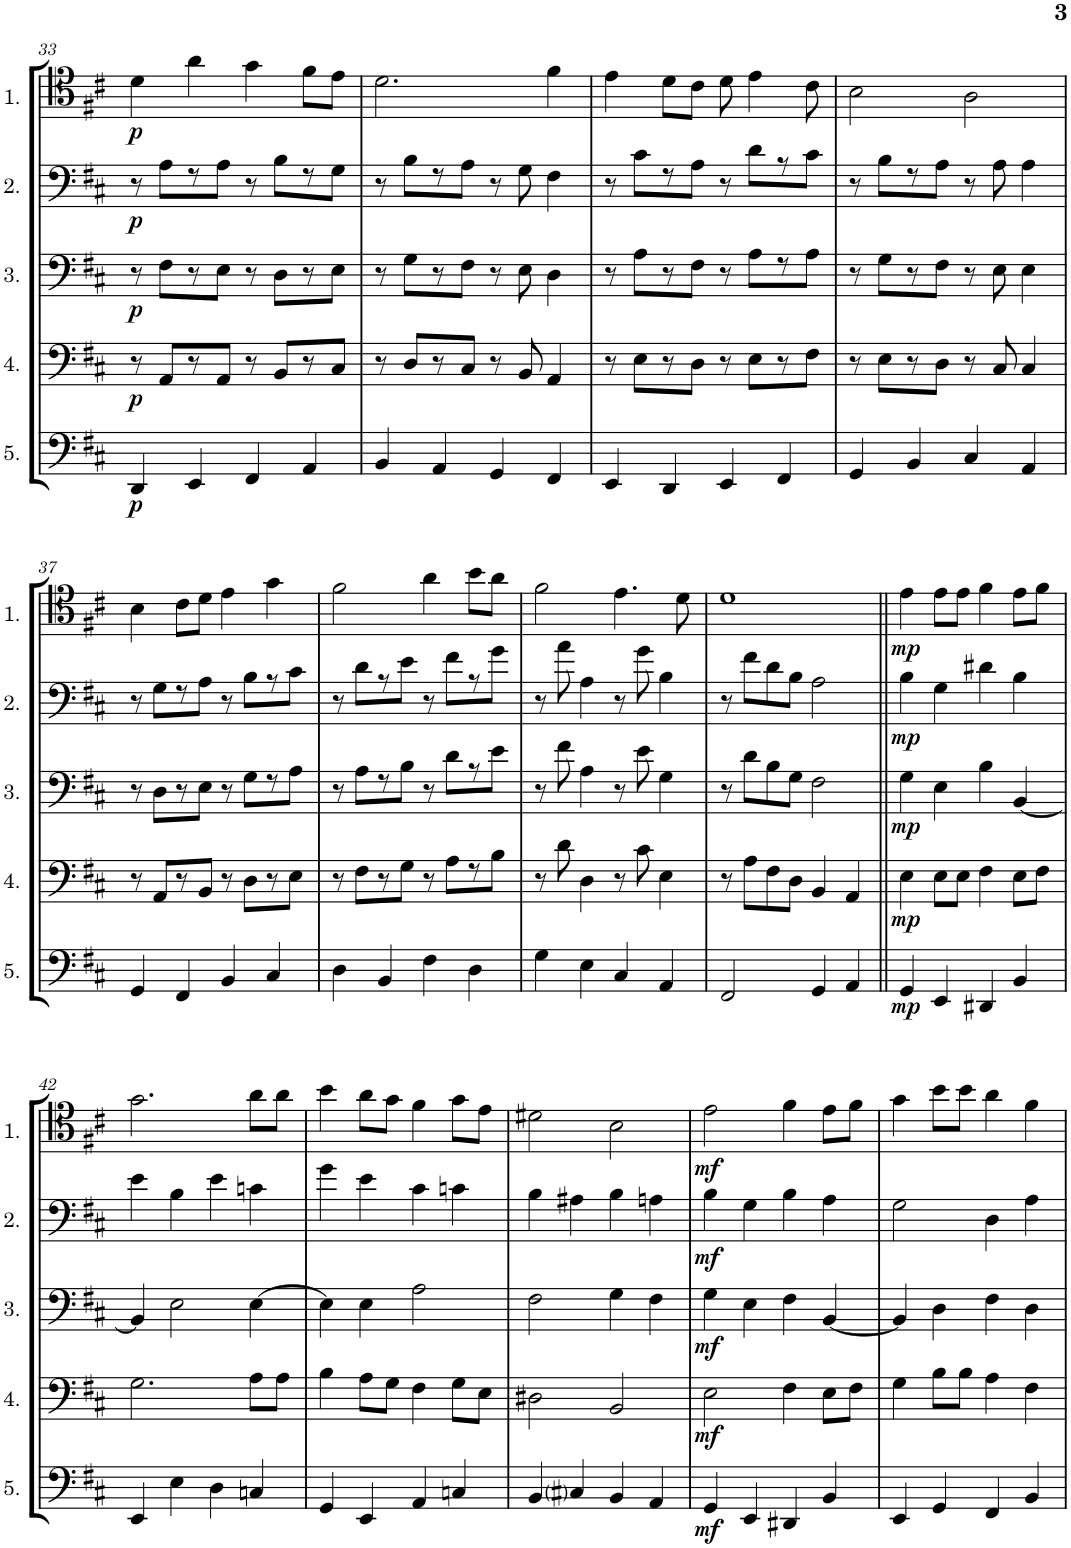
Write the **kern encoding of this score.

**kern	**dynam	**kern	**dynam	**kern	**dynam	**kern	**dynam	**kern	**dynam
*part5	*part5	*part4	*part4	*part3	*part3	*part2	*part2	*part1	*part1
*staff5	*staff5	*staff4	*staff4	*staff3	*staff3	*staff2	*staff2	*staff1	*staff1
*I"Cello 5	*	*I"Cello 4	*	*I"Cello 3	*	*I"Cello 2	*	*I"Cello 1	*
!!LO:PB:g=z
*clefF4	*	*clefF4	*	*clefF4	*	*clefF4	*	*clefC4	*
*k[f#c#]	*	*k[f#c#]	*	*k[f#c#]	*	*k[f#c#]	*	*k[f#c#]	*
*M4/4	*	*M4/4	*	*M4/4	*	*M4/4	*	*M4/4	*
=33	=33	=33	=33	=33	=33	=33	=33	=33	=33
!	!LO:DY:b	!	!LO:DY:b	!	!LO:DY:b	!	!LO:DY:b	!	!LO:DY:b
4DD/	p	8r	p	8r	p	8r	p	4d\	p
.	.	8AA/L	.	8F#\L	.	8A\L	.	.	.
4EE/	.	8r	.	8r	.	8r	.	4a\	.
.	.	8AA/J	.	8E\J	.	8A\J	.	.	.
4FF#/	.	8r	.	8r	.	8r	.	4g\	.
.	.	8BB/L	.	8D\L	.	8B\L	.	.	.
4AA/	.	8r	.	8r	.	8r	.	8f#\L	.
.	.	8C#/J	.	8E\J	.	8G\J	.	8e\J	.
=34	=34	=34	=34	=34	=34	=34	=34	=34	=34
4BB/	.	8r	.	8r	.	8r	.	2.d\	.
.	.	8D/L	.	8G\L	.	8B\L	.	.	.
4AA/	.	8r	.	8r	.	8r	.	.	.
.	.	8C#/J	.	8F#\J	.	8A\J	.	.	.
4GG/	.	8r	.	8r	.	8r	.	.	.
.	.	8BB/	.	8E\	.	8G\	.	.	.
4FF#/	.	4AA/	.	4D\	.	4F#\	.	4f#\	.
=35	=35	=35	=35	=35	=35	=35	=35	=35	=35
4EE/	.	8r	.	8r	.	8r	.	4e\	.
.	.	8E\L	.	8A\L	.	8c#\L	.	.	.
4DD/	.	8r	.	8r	.	8r	.	8d\L	.
.	.	8D\J	.	8F#\J	.	8A\J	.	8c#\J	.
4EE/	.	8r	.	8r	.	8r	.	8d\	.
.	.	8E\L	.	8A\L	.	8d\L	.	4e\	.
4FF#/	.	8r	.	8r	.	8r	.	.	.
.	.	8F#\J	.	8A\J	.	8c#\J	.	8c#\	.
=36	=36	=36	=36	=36	=36	=36	=36	=36	=36
4GG/	.	8r	.	8r	.	8r	.	2B\	.
.	.	8E\L	.	8G\L	.	8B\L	.	.	.
4BB/	.	8r	.	8r	.	8r	.	.	.
.	.	8D\J	.	8F#\J	.	8A\J	.	.	.
4C#/	.	8r	.	8r	.	8r	.	2A\	.
.	.	8C#/	.	8E\	.	8A\	.	.	.
4AA/	.	4C#/	.	4E\	.	4A\	.	.	.
!!LO:LB:g=z
=37	=37	=37	=37	=37	=37	=37	=37	=37	=37
4GG/	.	8r	.	8r	.	8r	.	4B\	.
.	.	8AA/L	.	8D\L	.	8G\L	.	.	.
4FF#/	.	8r	.	8r	.	8r	.	8c#\L	.
.	.	8BB/J	.	8E\J	.	8A\J	.	8d\J	.
4BB/	.	8r	.	8r	.	8r	.	4e\	.
.	.	8D\L	.	8G\L	.	8B\L	.	.	.
4C#/	.	8r	.	8r	.	8r	.	4g\	.
.	.	8E\J	.	8A\J	.	8c#\J	.	.	.
=38	=38	=38	=38	=38	=38	=38	=38	=38	=38
4D\	.	8r	.	8r	.	8r	.	2f#\	.
.	.	8F#\L	.	8A\L	.	8d\L	.	.	.
4BB/	.	8r	.	8r	.	8r	.	.	.
.	.	8G\J	.	8B\J	.	8e\J	.	.	.
4F#\	.	8r	.	8r	.	8r	.	4a\	.
.	.	8A\L	.	8d\L	.	8f#\L	.	.	.
4D\	.	8r	.	8r	.	8r	.	8b\L	.
.	.	8B\J	.	8e\J	.	8g\J	.	8a\J	.
=39	=39	=39	=39	=39	=39	=39	=39	=39	=39
4G\	.	8r	.	8r	.	8r	.	2f#\	.
.	.	8d\	.	8f#\	.	8a\	.	.	.
4E\	.	4D\	.	4A\	.	4A\	.	.	.
4C#/	.	8r	.	8r	.	8r	.	4.e\	.
.	.	8c#\	.	8e\	.	8g\	.	.	.
4AA/	.	4E\	.	4G\	.	4B\	.	.	.
.	.	.	.	.	.	.	.	8d\	.
=40	=40	=40	=40	=40	=40	=40	=40	=40	=40
2FF#/	.	8r	.	8r	.	8r	.	1d	.
.	.	8A\L	.	8d\L	.	8f#\L	.	.	.
.	.	8F#\	.	8B\	.	8d\	.	.	.
.	.	8D\J	.	8G\J	.	8B\J	.	.	.
4GG/	.	4BB/	.	2F#\	.	2A\	.	.	.
4AA/	.	4AA/	.	.	.	.	.	.	.
=41||	=41||	=41||	=41||	=41||	=41||	=41||	=41||	=41||	=41||
!	!LO:DY:b	!	!LO:DY:b	!	!LO:DY:b	!	!LO:DY:b	!	!LO:DY:b
4GG/	mp	4E\	mp	4G\	mp	4B\	mp	4e\	mp
4EE/	.	8E\L	.	4E\	.	4G\	.	8e\L	.
.	.	8E\J	.	.	.	.	.	8e\J	.
4DD#X/	.	4F#\	.	4B\	.	4d#X\	.	4f#\	.
4BB/	.	8E\L	.	[4BB/	.	4B\	.	8e\L	.
.	.	8F#\J	.	.	.	.	.	8f#\J	.
!!LO:LB:g=z
=42	=42	=42	=42	=42	=42	=42	=42	=42	=42
4EE/	.	2.G\	.	4BB/]	.	4e\	.	2.g\	.
4E\	.	.	.	2E\	.	4B\	.	.	.
4D\	.	.	.	.	.	4e\	.	.	.
4Cn/	.	8A\L	.	[4E\	.	4cn\	.	8a\L	.
.	.	8A\J	.	.	.	.	.	8a\J	.
=43	=43	=43	=43	=43	=43	=43	=43	=43	=43
4GG/	.	4B\	.	4E\]	.	4g\	.	4b\	.
4EE/	.	8A\L	.	4E\	.	4e\	.	8a\L	.
.	.	8G\J	.	.	.	.	.	8g\J	.
4AA/	.	4F#\	.	2A\	.	4c#\	.	4f#\	.
4Cn/	.	8G\L	.	.	.	4cn\	.	8g\L	.
.	.	8E\J	.	.	.	.	.	8e\J	.
=44	=44	=44	=44	=44	=44	=44	=44	=44	=44
4BB/	.	2D#X\	.	2F#\	.	4B\	.	2d#X\	.
4C#i/	.	.	.	.	.	4A#X\	.	.	.
4BB/	.	2BB/	.	4G\	.	4B\	.	2B\	.
4AA/	.	.	.	4F#\	.	4An\	.	.	.
=45	=45	=45	=45	=45	=45	=45	=45	=45	=45
!	!LO:DY:b	!	!LO:DY:b	!	!LO:DY:b	!	!LO:DY:b	!	!LO:DY:b
4GG/	mf	2E\	mf	4G\	mf	4B\	mf	2e\	mf
4EE/	.	.	.	4E\	.	4G\	.	.	.
4DD#X/	.	4F#\	.	4F#\	.	4B\	.	4f#\	.
4BB/	.	8E\L	.	[4BB/	.	4A\	.	8e\L	.
.	.	8F#\J	.	.	.	.	.	8f#\J	.
=46	=46	=46	=46	=46	=46	=46	=46	=46	=46
4EE/	.	4G\	.	4BB/]	.	2G\	.	4g\	.
4GG/	.	8B\L	.	4D\	.	.	.	8b\L	.
.	.	8B\J	.	.	.	.	.	8b\J	.
4FF#/	.	4A\	.	4F#\	.	4D\	.	4a\	.
4BB/	.	4F#\	.	4D\	.	4A\	.	4f#\	.
=	=	=	=	=	=	=	=	=	=
*-	*-	*-	*-	*-	*-	*-	*-	*-	*-
